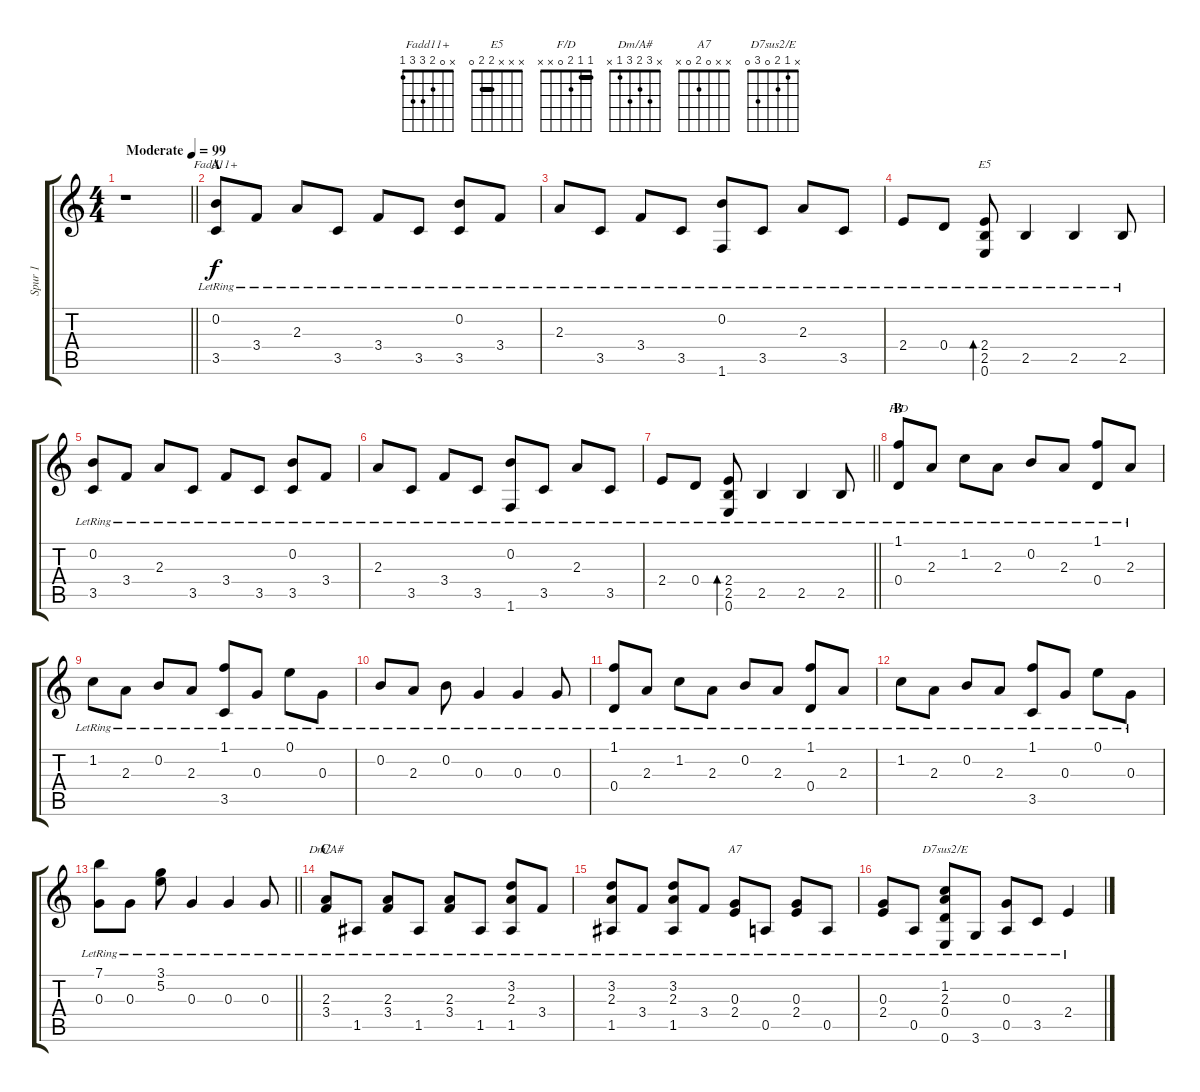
\track ("Spur 1" "Spur 1") {instrument acousticguitarnylon}
\staff {score tabs}
\tuning (E4 B3 G3 D3 A2 E2) {hide}
\chord ("Fadd11+" x 0 2 3 3 1)
\chord ("E5" x x x 2 2 0) {barre 2}
\chord ("F/D" 1 1 2 0 x x) {barre 1}
\chord ("Dm/A#" x 3 2 3 1 x)
\chord ("A7" x x 0 2 0 x)
\chord ("D7sus2/E" x 1 2 0 3 0)
\ts (4 4)
\tempo (99 "Moderate")
\clef g2
\barLineRight lightlight
\ks c
r.1{dy f instrument acousticguitarnylon} |
\section ("" "A")
(0.2{lr} 3.5).8{ch "Fadd11+"} 3.4{lr}.8 2.3{lr}.8 3.5{lr}.8 3.4{lr}.8 3.5{lr}.8 (0.2{lr} 3.5{lr}).8 3.4{lr}.8 |
2.3{lr}.8 3.5{lr}.8 3.4{lr}.8 3.5{lr}.8 (0.2{lr} 1.6{lr}).8 3.5{lr}.8 2.3{lr}.8 3.5{lr}.8 |
2.4{lr}.8 0.4{lr}.8 (2.4{lr} 2.5{lr} 0.6{lr}).8{bd 480 ch "E5"} 2.5{lr}.4 2.5{lr}.4 2.5{lr}.8 |
(0.2{lr} 3.5{lr}).8 3.4{lr}.8 2.3{lr}.8 3.5{lr}.8 3.4{lr}.8 3.5{lr}.8 (0.2{lr} 3.5{lr}).8 3.4{lr}.8 |
2.3{lr}.8 3.5{lr}.8 3.4{lr}.8 3.5{lr}.8 (0.2{lr} 1.6{lr}).8 3.5{lr}.8 2.3{lr}.8 3.5{lr}.8 |
\barLineRight lightlight
2.4{lr}.8 0.4{lr}.8 (2.4{lr} 2.5{lr} 0.6{lr}).8{bd 480} 2.5{lr}.4 2.5{lr}.4 2.5{lr}.8 |
\section ("" "B")
(1.1{lr} 0.4{lr}).8{ch "F/D"} 2.3{lr}.8 1.2{lr}.8 2.3{lr}.8 0.2{lr}.8 2.3{lr}.8 (1.1{lr} 0.4{lr}).8 2.3{lr}.8 |
1.2{lr}.8 2.3{lr}.8 0.2{lr}.8 2.3{lr}.8 (1.1{lr} 3.5{lr}).8 0.3{lr}.8 0.1{lr}.8 0.3{lr}.8 |
0.2{lr}.8 2.3{lr}.8 0.2{lr}.8 0.3{lr}.4 0.3{lr}.4 0.3{lr}.8 |
(1.1{lr} 0.4{lr}).8 2.3{lr}.8 1.2{lr}.8 2.3{lr}.8 0.2{lr}.8 2.3{lr}.8 (1.1{lr} 0.4{lr}).8 2.3{lr}.8 |
1.2{lr}.8 2.3{lr}.8 0.2{lr}.8 2.3{lr}.8 (1.1{lr} 3.5{lr}).8 0.3{lr}.8 0.1{lr}.8 0.3{lr}.8 |
\barLineRight lightlight
(7.1{lr} 0.3{lr}).8 0.3{lr}.8 (3.1{lr} 5.2{lr}).8 0.3{lr}.4 0.3{lr}.4 0.3{lr}.8 |
\section ("" "C")
(2.3{lr} 3.4{lr}).8{ch "Dm/A#"} 1.5{lr}.8 (2.3{lr} 3.4{lr}).8 1.5{lr}.8 (2.3{lr} 3.4{lr}).8 1.5{lr}.8 (3.2{lr} 2.3{lr} 1.5).8 3.4{lr}.8 |
(3.2{lr} 2.3{lr} 1.5{lr}).8 3.4{lr}.8 (3.2{lr} 2.3{lr} 1.5{lr}).8 3.4{lr}.8 (0.3{lr} 2.4{lr}).8{ch "A7"} 0.5{lr}.8 (0.3{lr} 2.4{lr}).8 0.5{lr}.8 |
(0.3{lr} 2.4{lr}).8 0.5{lr}.8 (1.2{lr} 2.3{lr} 0.4{lr} 0.6{lr}).8{ch "D7sus2/E"} 3.6{lr}.8 (0.3{lr} 0.5{lr}).8 3.5{lr}.8 2.4{lr}.4
